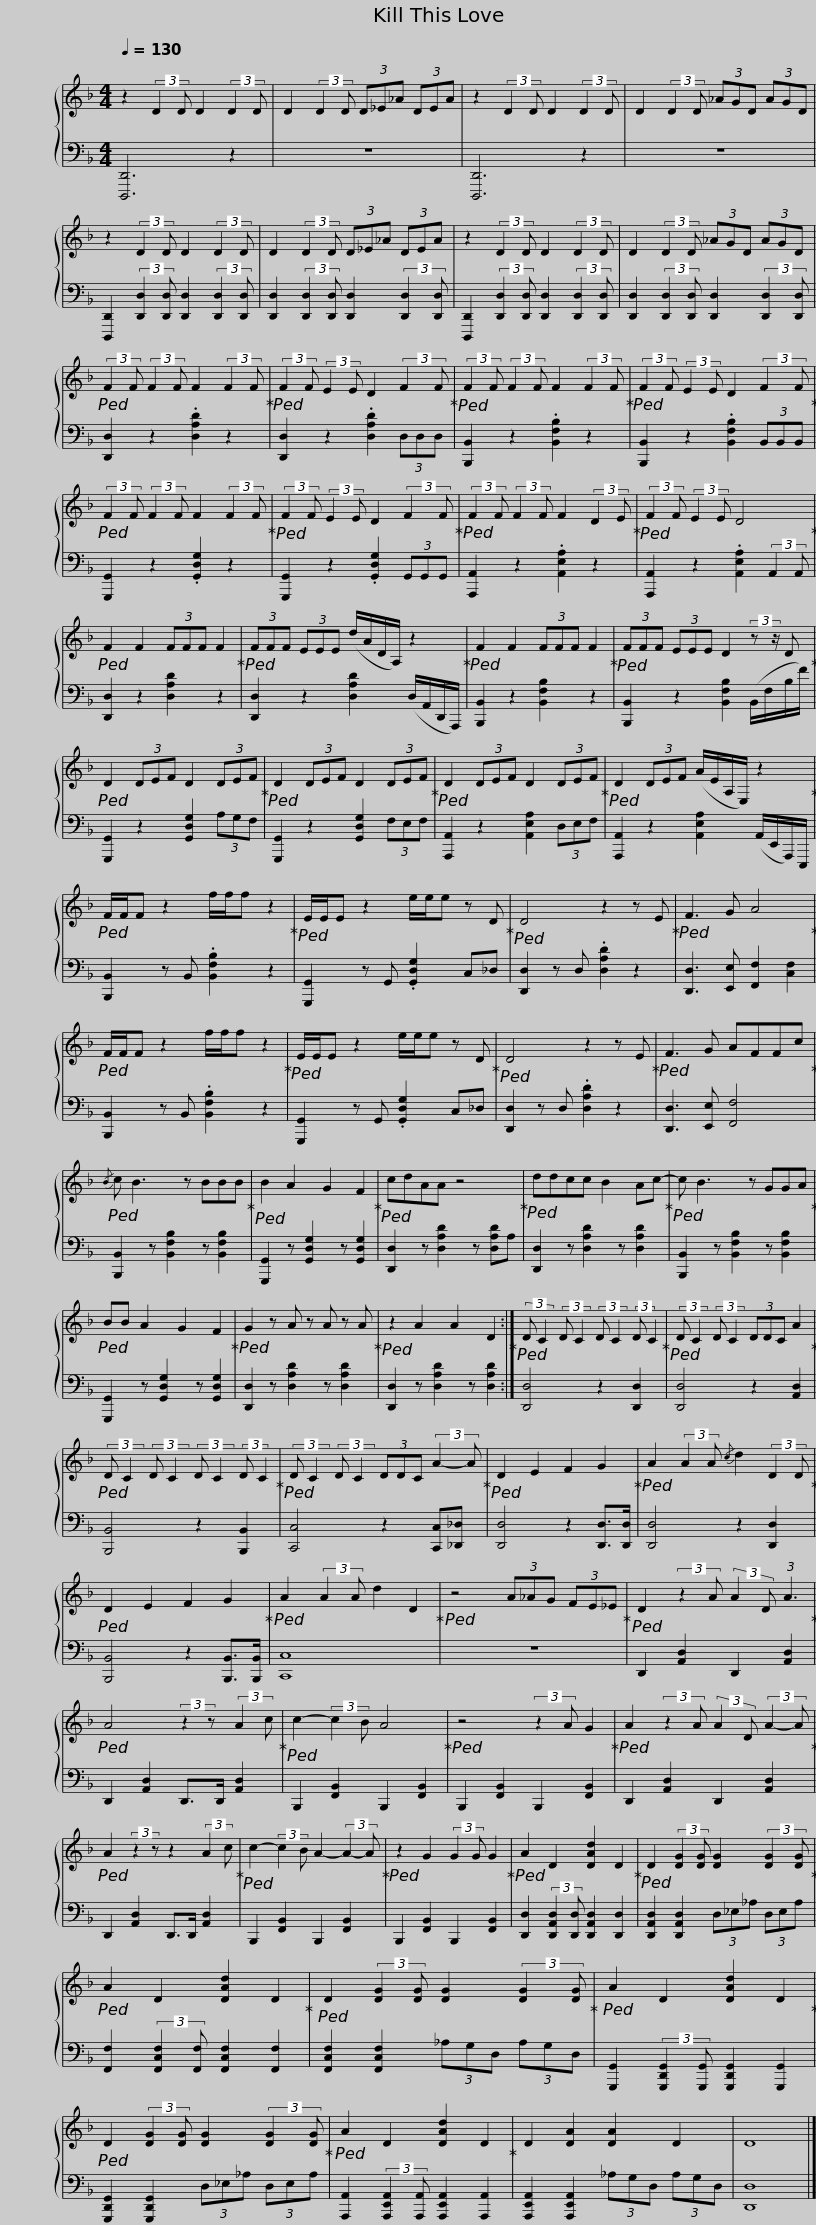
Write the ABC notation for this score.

X:1
%%score { 1 | 2 }
L:1/8
Q:1/4=130
M:4/4
I:linebreak $
K:F
V:1 treble
V:2 bass
V:1
 z2 (3:2:2D2 D D2 (3:2:2D2 D | D2 (3:2:2D2 D (3D_E_A (3DEA | z2 (3:2:2D2 D D2 (3:2:2D2 D | D2 (3:2:2D2 D (3_AGD (3AGD |$ z2 (3:2:2D2 D D2 (3:2:2D2 D | %5
 D2 (3:2:2D2 D (3D_E_A (3DEA | z2 (3:2:2D2 D D2 (3:2:2D2 D | D2 (3:2:2D2 D (3_AGD (3AGD |$!ped! (3:2:2F2 F (3:2:2F2 F F2 (3:2:2F2 F!ped-up! |!ped! (3:2:2F2 F (3:2:2E2 E D2 (3:2:2F2 F!ped-up! | %10
!ped! (3:2:2F2 F (3:2:2F2 F F2 (3:2:2F2 F!ped-up! |!ped! (3:2:2F2 F (3:2:2E2 E D2 (3:2:2F2 F!ped-up! |$!ped! (3:2:2F2 F (3:2:2F2 F F2 (3:2:2F2 F!ped-up! |!ped! (3:2:2F2 F (3:2:2E2 E D2 (3:2:2F2 F!ped-up! |!ped! (3:2:2F2 F (3:2:2F2 F F2 (3:2:2D2 E!ped-up! | %15
!ped! (3:2:2F2 F (3:2:2E2 E D4!ped-up! |$!ped! F2 F2 (3FFF F2!ped-up! |!ped! (3FFF (3EEE (d/A/D/A,/) z2!ped-up! |!ped! F2 F2 (3FFF F2!ped-up! |!ped! (3FFF (3EEE D2 (3:2:2z z/ D!ped-up! |$ %20
!ped! D2 (3DEF D2 (3DEF!ped-up! |!ped! D2 (3DEF D2 (3DEF!ped-up! |!ped! D2 (3DEF D2 (3DEF!ped-up! |!ped! D2 (3DEF (A/E/A,/E,/) z2!ped-up! |$!ped! F/F/F z2 f/f/f z2!ped-up! | %25
!ped! E/E/E z2 e/e/e z D!ped-up! |!ped! D4 z2 z E!ped-up! |!ped! F3 G A4!ped-up! |$!ped! F/F/F z2 f/f/f z2!ped-up! |!ped! E/E/E z2 e/e/e z D!ped-up! | %30
!ped! D4 z2 z E!ped-up! |!ped! F3 G AFFc!ped-up! |$!ped!{/B} c B3 z BBB!ped-up! |!ped! B2 A2 G2 F2!ped-up! |!ped! cdAA z4!ped-up! | %35
!ped! ddcc B2 Ac-!ped-up! |!ped! c B3 z GGA!ped-up! |$!ped! BB A2 G2 F2!ped-up! |!ped! G2 z A z A z A!ped-up! |!ped! z2 A2 A2 D2!ped-up! :| %40
!ped! (3:2:2D C2 (3:2:2D C2 (3:2:2D C2 (3:2:2D C2!ped-up! |!ped! (3:2:2D C2 (3:2:2D C2 (3DDC A2!ped-up! |$!ped! (3:2:2D C2 (3:2:2D C2 (3:2:2D C2 (3:2:2D C2!ped-up! |!ped! (3:2:2D C2 (3:2:2D C2 (3DDC (3:2:2A2- A!ped-up! |!ped! D2 E2 F2 G2!ped-up! | %45
!ped! A2 (3:2:2A2 A{/c} d2 (3:2:2D2 D!ped-up! |!ped! D2 E2 F2 G2!ped-up! |$!ped! A2 (3:2:2A2 A d2 D2!ped-up! |!ped! z4 (3A_AG (3FE_E!ped-up! |!ped! D2 (3:2:2z2 A (3:2:2A2 D (3:2:1A3!ped-up! | %50
!ped! A4 (3:2:2z2 z (3:2:2A2 c!ped-up! |!ped! c2- (3:2:2c2 B A4!ped-up! |!ped! z4 (3:2:2z2 A G2!ped-up! |$!ped! A2 (3:2:2z2 A (3:2:2A2 D (3:2:2A2- A!ped-up! |!ped! A2 (3:2:2z2 z z2 (3:2:2A2 c!ped-up! | %55
!ped! c2- (3:2:2c2 B A2- (3:2:2A2- A!ped-up! |!ped! z2 G2 (3:2:2G2 G G2!ped-up! |$!ped! A2 D2 [DAd]2 D2!ped-up! |!ped! D2 (3:2:2[DG]2 [DG] [DG]2 (3:2:2[DG]2 [DG]!ped-up! |!ped! A2 D2 [DAd]2 D2!ped-up! | %60
!ped! D2 (3:2:2[DG]2 [DG] [DG]2 (3:2:2[DG]2 [DG]!ped-up! |$!ped! A2 D2 [DAd]2 D2!ped-up! |!ped! D2 (3:2:2[DG]2 [DG] [DG]2 (3:2:2[DG]2 [DG]!ped-up! |!ped! A2 D2 [DAd]2 D2!ped-up! | D2 [DA]2 [DA]2 D2 | %65
 D8 |] %66
V:2
 [D,,,D,,]6 z2 | z8 | [D,,,D,,]6 z2 | z8 |$ [D,,,D,,]2 (3:2:2[D,,D,]2 [D,,D,] [D,,D,]2 (3:2:2[D,,D,]2 [D,,D,] | %5
 [D,,D,]2 (3:2:2[D,,D,]2 [D,,D,] [D,,D,]2 (3:2:2[D,,D,]2 [D,,D,] | [D,,,D,,]2 (3:2:2[D,,D,]2 [D,,D,] [D,,D,]2 (3:2:2[D,,D,]2 [D,,D,] | [D,,D,]2 (3:2:2[D,,D,]2 [D,,D,] [D,,D,]2 (3:2:2[D,,D,]2 [D,,D,] |$ [D,,D,]2 z2 .[D,A,D]2 z2 | [D,,D,]2 z2 .[D,A,D]2 (3D,D,D, | %10
 [B,,,B,,]2 z2 .[B,,F,B,]2 z2 | [B,,,B,,]2 z2 .[B,,F,B,]2 (3B,,B,,B,, |$ [G,,,G,,]2 z2 .[G,,D,G,]2 z2 | [G,,,G,,]2 z2 .[G,,D,G,]2 (3G,,G,,G,, | [A,,,A,,]2 z2 .[A,,E,A,]2 z2 | %15
 [A,,,A,,]2 z2 .[A,,E,A,]2 (3:2:2A,,2 A,, |$ [D,,D,]2 z2 [D,A,D]2 z2 | [D,,D,]2 z2 [D,A,D]2 (D,/A,,/D,,/A,,,/) | [B,,,B,,]2 z2 [B,,F,B,]2 z2 | [B,,,B,,]2 z2 [B,,F,B,]2 (B,,/F,/B,/F/) |$ %20
 [G,,,G,,]2 z2 [G,,D,G,]2 (3A,G,F, | [G,,,G,,]2 z2 [G,,D,G,]2 (3F,E,F, | [A,,,A,,]2 z2 [A,,E,A,]2 (3D,E,F, | [A,,,A,,]2 z2 [A,,E,A,]2 (A,,/E,,/A,,,/)E,,,/ |$ [B,,,B,,]2 z B,, .[B,,F,B,]2 z2 | %25
 [G,,,G,,]2 z G,, .[G,,D,G,]2 C,_D, | [D,,D,]2 z D, .[D,A,D]2 z2 | [D,,D,]3 [E,,E,] [F,,F,]2 [C,F,]2 |$ [B,,,B,,]2 z B,, .[B,,F,B,]2 z2 | [G,,,G,,]2 z G,, .[G,,D,G,]2 C,_D, | %30
 [D,,D,]2 z D, .[D,A,D]2 z2 | [D,,D,]3 [E,,E,] [F,,F,]4 |$ [B,,,B,,]2 z [B,,F,B,]2 z [B,,F,B,]2 | [G,,,G,,]2 z [G,,D,G,]2 z [G,,D,G,]2 | [D,,D,]2 z [D,A,D]2 z [D,A,D]A, | %35
 [D,,D,]2 z [D,A,D]2 z [D,A,D]2 | [B,,,B,,]2 z [B,,F,B,]2 z [B,,F,B,]2 |$ [G,,,G,,]2 z [G,,D,G,]2 z [G,,D,G,]2 | [D,,D,]2 z [D,A,D]2 z [D,A,D]2 | [D,,D,]2 z [D,A,D]2 z [D,A,D]2 :| %40
 [D,,D,]4 z2 [D,,D,]2 | [D,,D,]4 z2 [A,,D,]2 |$ [B,,,B,,]4 z2 [B,,,B,,]2 | [C,,C,]4 z2 [C,,C,][_D,,_D,] | [D,,D,]4 z2 [D,,D,]>[D,,D,] | %45
 [D,,D,]4 z2 [D,,D,]2 | [B,,,B,,]4 z2 [B,,,B,,]>[B,,,B,,] |$ [C,,C,]8 | z8 | D,,2 [A,,D,]2 D,,2 [A,,D,]2 | %50
 D,,2 [A,,D,]2 D,,>D,, [A,,D,]2 | B,,,2 [F,,B,,]2 B,,,2 [F,,B,,]2 | B,,,2 [F,,B,,]2 B,,,2 [F,,B,,]2 |$ D,,2 [A,,D,]2 D,,2 [A,,D,]2 | D,,2 [A,,D,]2 D,,>D,, [A,,D,]2 | %55
 B,,,2 [F,,B,,]2 B,,,2 [F,,B,,]2 | B,,,2 [F,,B,,]2 B,,,2 [F,,B,,]2 |$ [D,,D,]2 (3:2:2[D,,A,,D,]2 [D,,D,] [D,,A,,D,]2 [D,,D,]2 | [D,,A,,D,]2 [D,,A,,D,]2 (3D,_E,_A, (3D,E,A, | [F,,F,]2 (3:2:2[F,,C,F,]2 [F,,F,] [F,,C,F,]2 [F,,F,]2 | %60
 [F,,C,F,]2 [F,,C,F,]2 (3_A,G,D, (3A,G,D, |$ [G,,,G,,]2 (3:2:2[G,,,D,,G,,]2 [G,,,G,,] [G,,,D,,G,,]2 [G,,,G,,]2 | [G,,,D,,G,,]2 [G,,,D,,G,,]2 (3D,_E,_A, (3D,E,A, | [A,,,A,,]2 (3:2:2[A,,,E,,A,,]2 [A,,,A,,] [A,,,E,,A,,]2 [A,,,A,,]2 | [A,,,E,,A,,]2 [A,,,E,,A,,]2 (3_A,G,D, (3A,G,D, | %65
 [D,,D,]8 |] %66
